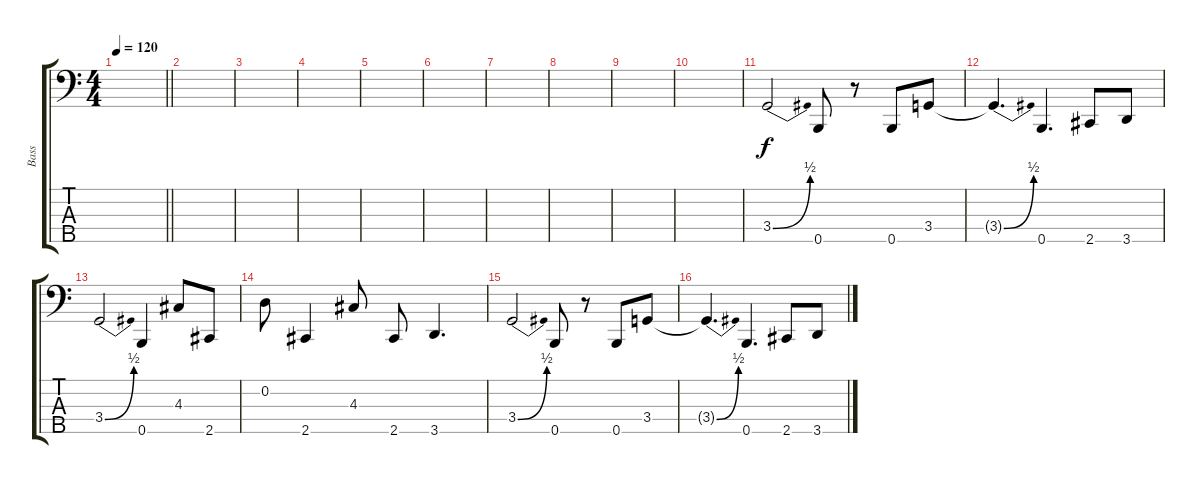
\track ("Bass" "Bass") {instrument electricbassfinger}
\staff {score tabs}
\tuning (G2 D2 A1 E1 B0) {hide}
\ts (4 4)
\tempo 120
\clef f4
\barLineRight lightlight
\ks c
|
|
|
|
|
|
|
|
|
|
3.4{be (bend 0 0 60 2)}.2 0.5.8 r.8 0.5.8 3.4.8 |
3.4{be (bend 0 0 60 2) t}.4{d} 0.5.4{d} 2.5.8 3.5.8 |
3.4{be (bend 0 0 60 2)}.2 0.5.4 4.3.8 2.5.8 |
0.2.8 2.5.4 4.3.8 2.5.8 3.5.4{d} |
3.4{be (bend 0 0 60 2)}.2 0.5.8 r.8 0.5.8 3.4.8 |
3.4{be (bend 0 0 60 2) t}.4{d} 0.5.4{d} 2.5.8 3.5.8
